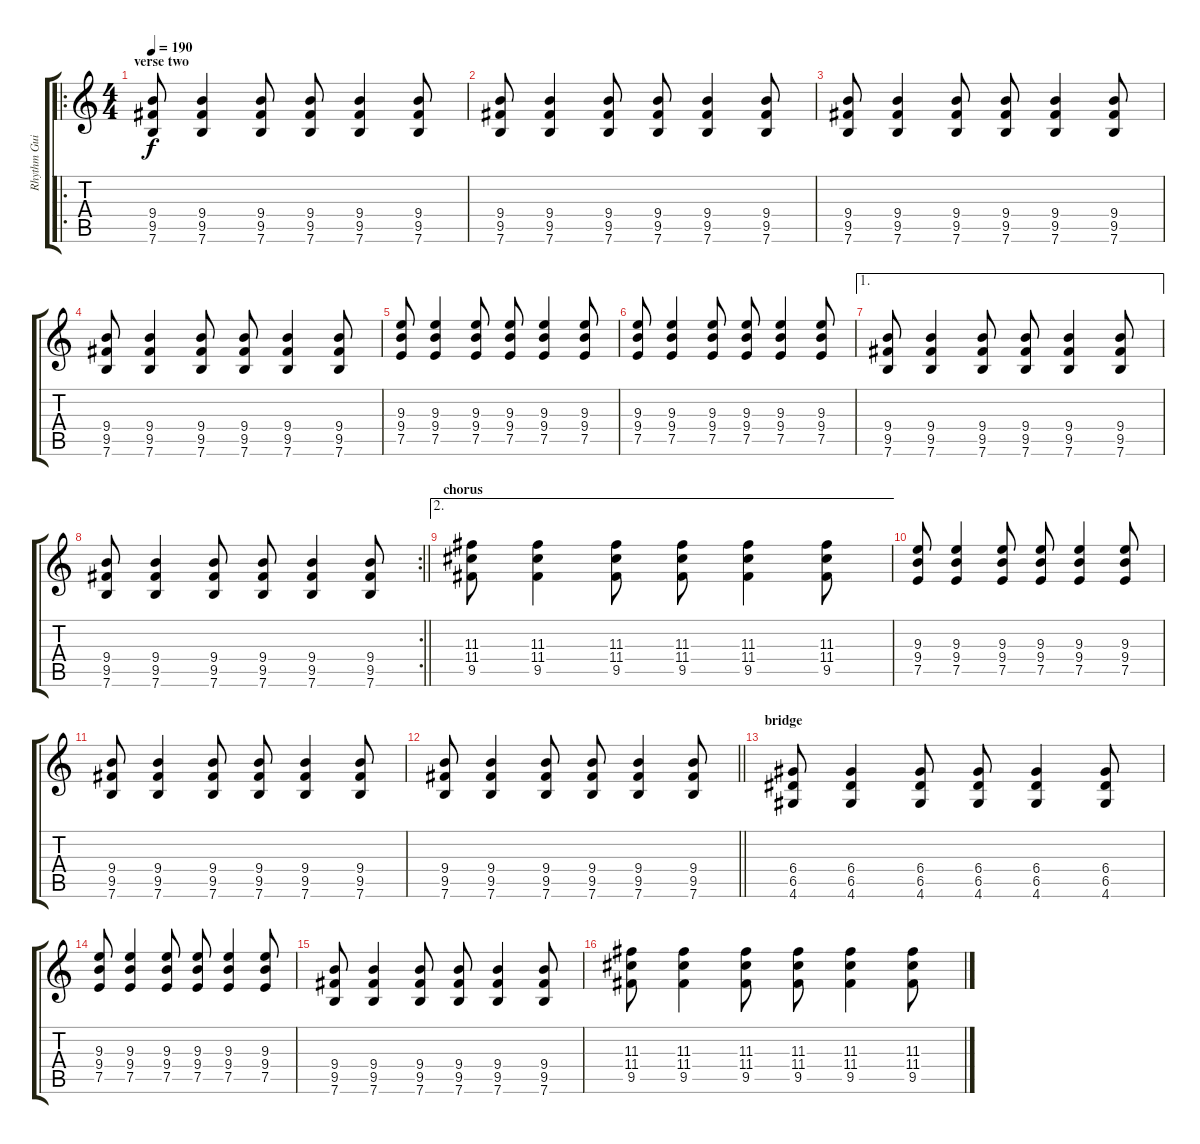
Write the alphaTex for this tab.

\track ("Rhythm Guitar (Phillip)" "Rhythm Gui") {instrument distortionguitar}
\staff {score tabs}
\tuning (E4 B3 G3 D3 A2 E2) {hide}
\ro
\ts (4 4)
\section ("" "verse two")
\tempo 190
\clef g2
\ks c
(9.4 9.5 7.6).8{dy f} (9.4 9.5 7.6).4 (9.4 9.5 7.6).8 (9.4 9.5 7.6).8 (9.4 9.5 7.6).4 (9.4 9.5 7.6).8 |
(9.4 9.5 7.6).8 (9.4 9.5 7.6).4 (9.4 9.5 7.6).8 (9.4 9.5 7.6).8 (9.4 9.5 7.6).4 (9.4 9.5 7.6).8 |
(9.4 9.5 7.6).8 (9.4 9.5 7.6).4 (9.4 9.5 7.6).8 (9.4 9.5 7.6).8 (9.4 9.5 7.6).4 (9.4 9.5 7.6).8 |
(9.4 9.5 7.6).8 (9.4 9.5 7.6).4 (9.4 9.5 7.6).8 (9.4 9.5 7.6).8 (9.4 9.5 7.6).4 (9.4 9.5 7.6).8 |
(9.3 9.4 7.5).8 (9.3 9.4 7.5).4 (9.3 9.4 7.5).8 (9.3 9.4 7.5).8 (9.3 9.4 7.5).4 (9.3 9.4 7.5).8 |
(9.3 9.4 7.5).8 (9.3 9.4 7.5).4 (9.3 9.4 7.5).8 (9.3 9.4 7.5).8 (9.3 9.4 7.5).4 (9.3 9.4 7.5).8 |
\ae 1
(9.4 9.5 7.6).8 (9.4 9.5 7.6).4 (9.4 9.5 7.6).8 (9.4 9.5 7.6).8 (9.4 9.5 7.6).4 (9.4 9.5 7.6).8 |
\rc 2
\barLineRight lightlight
(9.4 9.5 7.6).8 (9.4 9.5 7.6).4 (9.4 9.5 7.6).8 (9.4 9.5 7.6).8 (9.4 9.5 7.6).4 (9.4 9.5 7.6).8 |
\ae 2
\section ("" "chorus")
(11.3 11.4 9.5).8 (11.3 11.4 9.5).4 (11.3 11.4 9.5).8 (11.3 11.4 9.5).8 (11.3 11.4 9.5).4 (11.3 11.4 9.5).8 |
(9.3 9.4 7.5).8 (9.3 9.4 7.5).4 (9.3 9.4 7.5).8 (9.3 9.4 7.5).8 (9.3 9.4 7.5).4 (9.3 9.4 7.5).8 |
(9.4 9.5 7.6).8 (9.4 9.5 7.6).4 (9.4 9.5 7.6).8 (9.4 9.5 7.6).8 (9.4 9.5 7.6).4 (9.4 9.5 7.6).8 |
\barLineRight lightlight
(9.4 9.5 7.6).8 (9.4 9.5 7.6).4 (9.4 9.5 7.6).8 (9.4 9.5 7.6).8 (9.4 9.5 7.6).4 (9.4 9.5 7.6).8 |
\section ("" "bridge")
(6.4 6.5 4.6).8 (6.4 6.5 4.6).4 (6.4 6.5 4.6).8 (6.4 6.5 4.6).8 (6.4 6.5 4.6).4 (6.4 6.5 4.6).8 |
(9.3 9.4 7.5).8 (9.3 9.4 7.5).4 (9.3 9.4 7.5).8 (9.3 9.4 7.5).8 (9.3 9.4 7.5).4 (9.3 9.4 7.5).8 |
(9.4 9.5 7.6).8 (9.4 9.5 7.6).4 (9.4 9.5 7.6).8 (9.4 9.5 7.6).8 (9.4 9.5 7.6).4 (9.4 9.5 7.6).8 |
(11.3 11.4 9.5).8 (11.3 11.4 9.5).4 (11.3 11.4 9.5).8 (11.3 11.4 9.5).8 (11.3 11.4 9.5).4 (11.3 11.4 9.5).8
